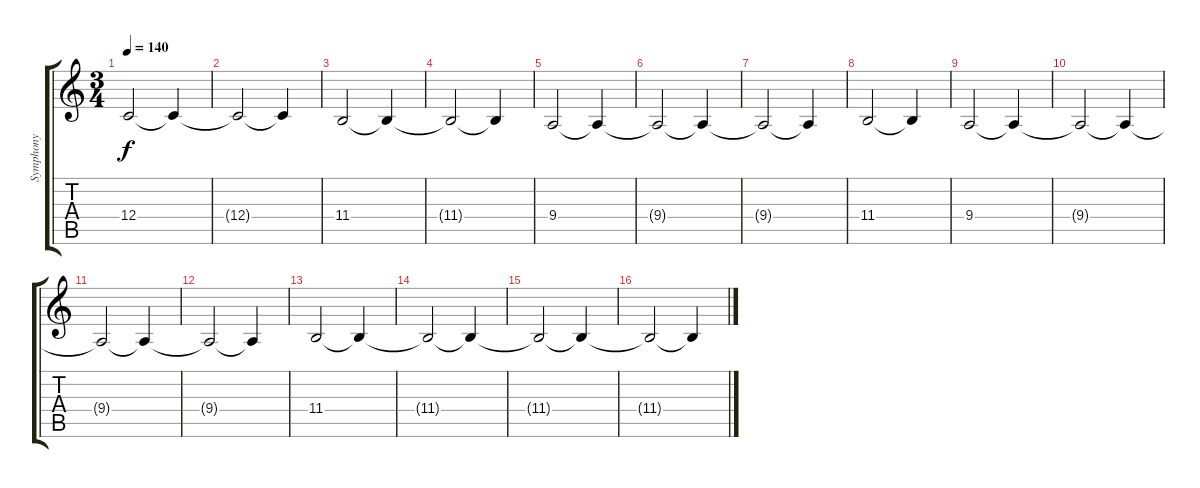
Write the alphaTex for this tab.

\track ("Symphony" "Symphony") {instrument synthstrings2}
\staff {score tabs}
\tuning (D4 A3 F3 C3 G2 C2) {hide}
\ts (3 4)
\tempo 140
\clef g2
\ks c
12.4.2{dy f} 12.4{t}.4 |
12.4{t}.2 12.4{t}.4 |
11.4.2 11.4{t}.4 |
11.4{t}.2 11.4{t}.4 |
9.4.2 9.4{t}.4 |
9.4{t}.2 9.4{t}.4 |
9.4{t}.2 9.4{t}.4 |
11.4.2 11.4{t}.4 |
9.4.2 9.4{t}.4 |
9.4{t}.2 9.4{t}.4 |
9.4{t}.2 9.4{t}.4 |
9.4{t}.2 9.4{t}.4 |
11.4.2 11.4{t}.4 |
11.4{t}.2 11.4{t}.4 |
11.4{t}.2 11.4{t}.4 |
11.4{t}.2 11.4{t}.4
